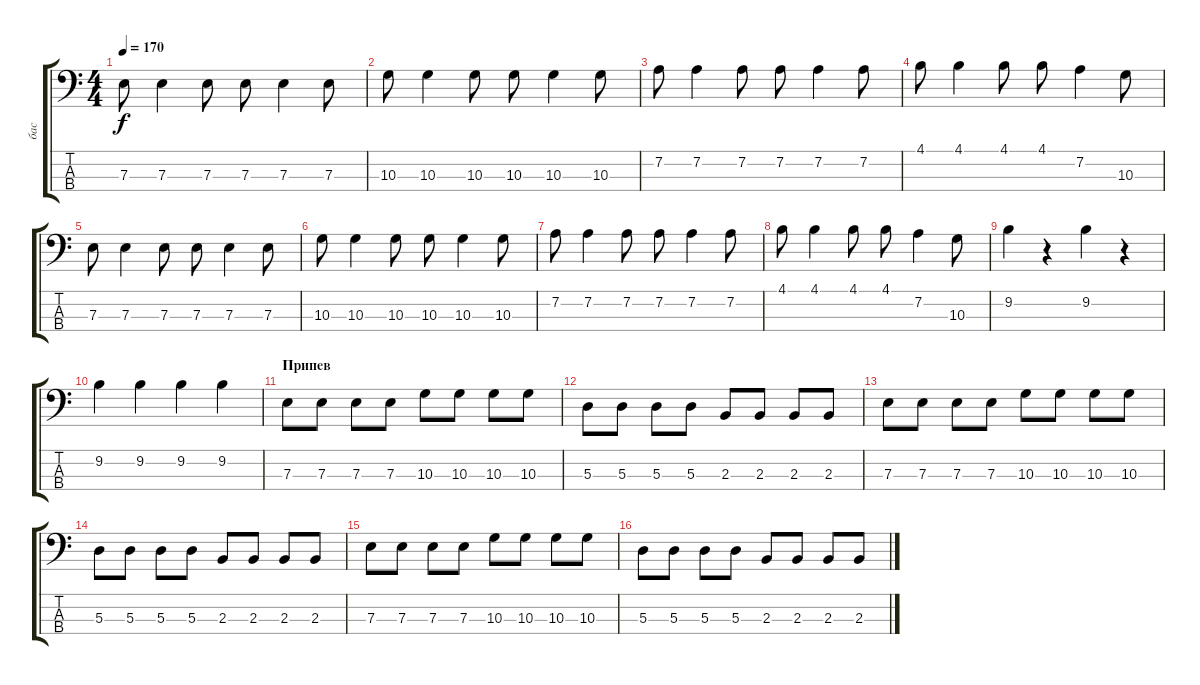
\track ("бас" "бас") {instrument electricbassfinger}
\staff {score tabs}
\tuning (G2 D2 A1 E1) {hide}
\ts (4 4)
\tempo 170
\clef f4
\ks c
7.3.8{dy f} 7.3.4 7.3.8 7.3.8 7.3.4 7.3.8 |
10.3.8 10.3.4 10.3.8 10.3.8 10.3.4 10.3.8 |
7.2.8 7.2.4 7.2.8 7.2.8 7.2.4 7.2.8 |
4.1.8 4.1.4 4.1.8 4.1.8 7.2.4 10.3.8 |
7.3.8 7.3.4 7.3.8 7.3.8 7.3.4 7.3.8 |
10.3.8 10.3.4 10.3.8 10.3.8 10.3.4 10.3.8 |
7.2.8 7.2.4 7.2.8 7.2.8 7.2.4 7.2.8 |
4.1.8 4.1.4 4.1.8 4.1.8 7.2.4 10.3.8 |
9.2.4 r.4 9.2.4 r.4 |
9.2.4 9.2.4 9.2.4 9.2.4 |
\section ("" "Припев")
7.3.8 7.3.8 7.3.8 7.3.8 10.3.8 10.3.8 10.3.8 10.3.8 |
5.3.8 5.3.8 5.3.8 5.3.8 2.3.8 2.3.8 2.3.8 2.3.8 |
7.3.8 7.3.8 7.3.8 7.3.8 10.3.8 10.3.8 10.3.8 10.3.8 |
5.3.8 5.3.8 5.3.8 5.3.8 2.3.8 2.3.8 2.3.8 2.3.8 |
7.3.8 7.3.8 7.3.8 7.3.8 10.3.8 10.3.8 10.3.8 10.3.8 |
5.3.8 5.3.8 5.3.8 5.3.8 2.3.8 2.3.8 2.3.8 2.3.8
